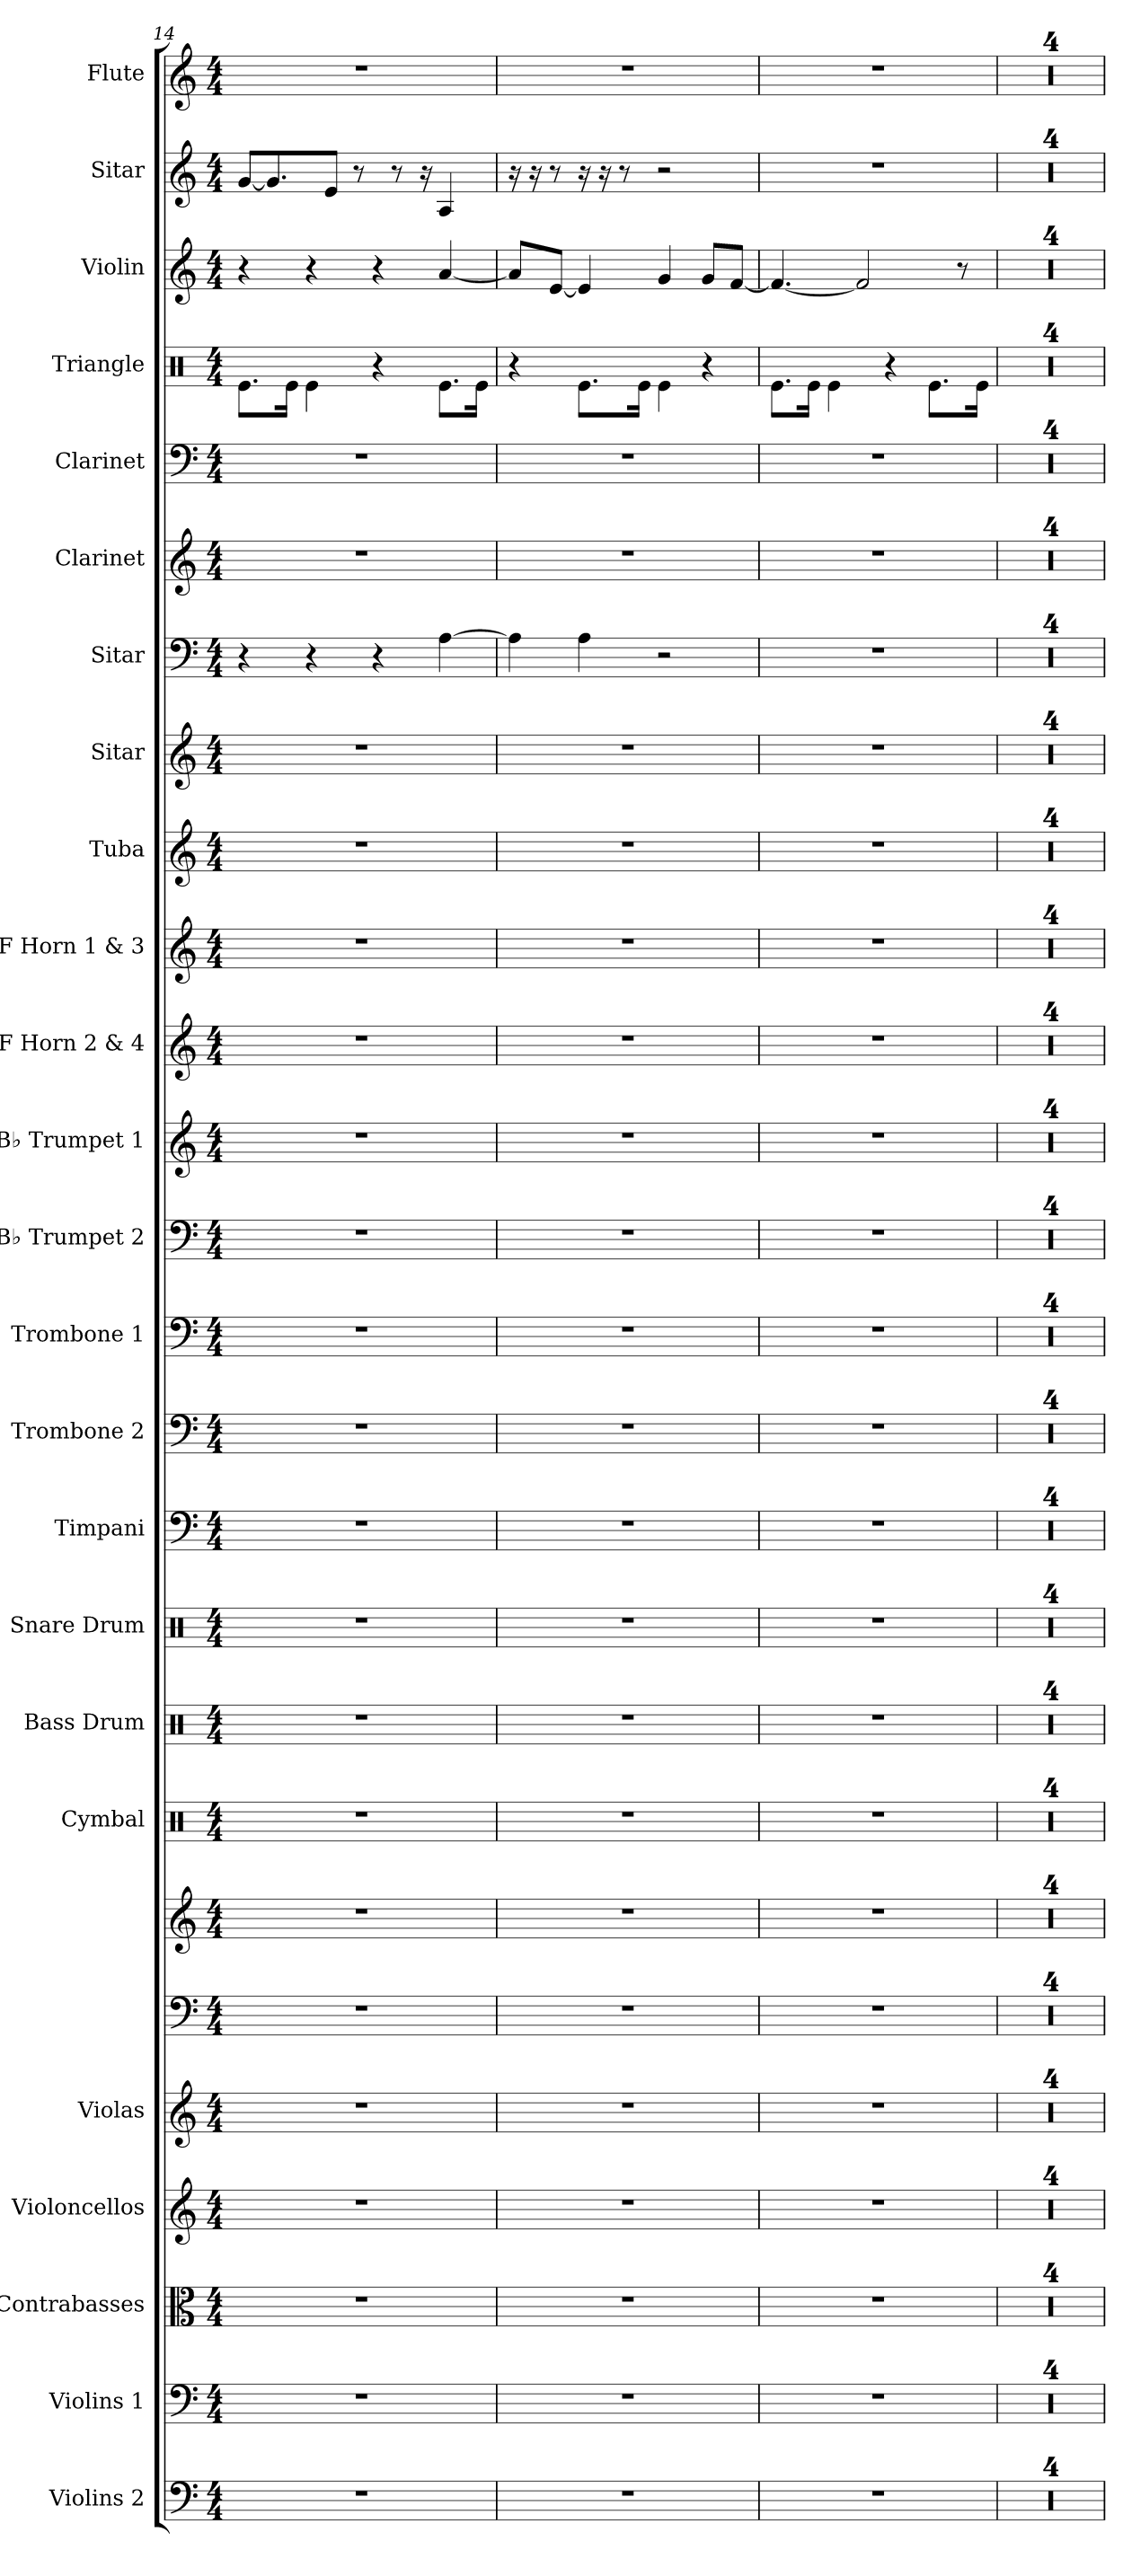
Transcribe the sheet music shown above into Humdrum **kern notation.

**kern	**kern	**kern	**kern	**kern	**kern	**kern	**kern	**kern	**kern	**kern	**kern	**kern	**kern	**kern	**kern	**kern	**kern	**kern	**kern	**kern	**kern	**kern	**kern	**kern	**kern
*part25	*part24	*part23	*part22	*part21	*part20	*part20	*part19	*part18	*part17	*part16	*part15	*part14	*part13	*part12	*part11	*part10	*part9	*part8	*part7	*part6	*part5	*part4	*part3	*part2	*part1
*staff26	*staff25	*staff24	*staff23	*staff22	*staff21	*staff20	*staff19	*staff18	*staff17	*staff16	*staff15	*staff14	*staff13	*staff12	*staff11	*staff10	*staff9	*staff8	*staff7	*staff6	*staff5	*staff4	*staff3	*staff2	*staff1
*I"Violins 2	*I"Violins 1	*I"Contrabasses	*I"Violoncellos	*I"Violas	*	*	*I"Cymbal	*I"Bass Drum	*I"Snare Drum	*I"Timpani	*I"Trombone 2	*I"Trombone 1	*I"B♭ Trumpet 2	*I"B♭ Trumpet 1	*I"F Horn 2 &amp; 4	*I"F Horn 1 &amp; 3	*I"Tuba	*I"Sitar	*I"Sitar	*I"Clarinet	*I"Clarinet	*I"Triangle	*I"Violin	*I"Sitar	*I"Flute
*I'Vlns. 2	*I'Vlns. 1	*I'Cbs.	*I'Vcs.	*I'Vlas.	*	*	*I'Cym.	*I'B. Dr.	*I'Sn. Dr.	*I'Timp.	*I'Tbn. 2	*I'Tbn. 1	*I'B♭ Tpt. 2	*I'B♭ Tpt. 1	*I'F Hn. 2 4	*I'F Hn. 1 3	*I'Tba.	*I'Si.	*I'Si.	*I'B♭ Cl. 2	*I'B♭ Cl. 1	*I'Trgl.	*I'Vln.	*I'Si.	*I'Fl. 1
*clefF4	*clefF4	*clefC3	*clefG2	*clefG2	*clefF4	*clefG2	*clefX	*clefX	*clefX	*clefF4	*clefF4	*clefF4	*clefF4	*clefG2	*clefG2	*clefG2	*clefG2	*clefG2	*clefF4	*clefG2	*clefF4	*clefX	*clefG2	*clefG2	*clefG2
*	*	*	*	*	*	*	*	*	*	*	*	*	*	*ITrd1c2	*ITrd1c2	*ITrd4c7	*ITrd4c7	*	*	*ITrd1c2	*ITrd1c2	*	*	*	*
*k[]	*k[]	*k[]	*k[]	*k[]	*k[]	*k[]	*k[]	*k[]	*k[]	*k[]	*k[]	*k[]	*k[]	*k[b-e-]	*k[b-e-]	*k[b-]	*k[b-]	*k[]	*k[]	*k[b-e-]	*k[b-e-]	*k[]	*k[]	*k[]	*k[]
*M4/4	*M4/4	*M4/4	*M4/4	*M4/4	*M4/4	*M4/4	*M4/4	*M4/4	*M4/4	*M4/4	*M4/4	*M4/4	*M4/4	*M4/4	*M4/4	*M4/4	*M4/4	*M4/4	*M4/4	*M4/4	*M4/4	*M4/4	*M4/4	*M4/4	*M4/4
=14	=14	=14	=14	=14	=14	=14	=14	=14	=14	=14	=14	=14	=14	=14	=14	=14	=14	=14	=14	=14	=14	=14	=14	=14	=14
1r	1r	1r	1r	1r	1r	1r	1r	1r	1r	1r	1r	1r	1r	1r	1r	1r	1r	1r	4r	1r	1r	8.Re\L	4r	[8g/L	1r
.	.	.	.	.	.	.	.	.	.	.	.	.	.	.	.	.	.	.	.	.	.	.	.	8.g/]	.
.	.	.	.	.	.	.	.	.	.	.	.	.	.	.	.	.	.	.	.	.	.	16Re\Jk	.	.	.
.	.	.	.	.	.	.	.	.	.	.	.	.	.	.	.	.	.	.	4r	.	.	4Re\	4r	.	.
.	.	.	.	.	.	.	.	.	.	.	.	.	.	.	.	.	.	.	.	.	.	.	.	8e/J	.
.	.	.	.	.	.	.	.	.	.	.	.	.	.	.	.	.	.	.	.	.	.	.	.	8r	.
.	.	.	.	.	.	.	.	.	.	.	.	.	.	.	.	.	.	.	4r	.	.	4r	4r	.	.
.	.	.	.	.	.	.	.	.	.	.	.	.	.	.	.	.	.	.	.	.	.	.	.	8r	.
.	.	.	.	.	.	.	.	.	.	.	.	.	.	.	.	.	.	.	.	.	.	.	.	16r	.
.	.	.	.	.	.	.	.	.	.	.	.	.	.	.	.	.	.	.	[4A\	.	.	8.Re\L	[4a/	4A/	.
.	.	.	.	.	.	.	.	.	.	.	.	.	.	.	.	.	.	.	.	.	.	16Re\Jk	.	.	.
=15	=15	=15	=15	=15	=15	=15	=15	=15	=15	=15	=15	=15	=15	=15	=15	=15	=15	=15	=15	=15	=15	=15	=15	=15	=15
1r	1r	1r	1r	1r	1r	1r	1r	1r	1r	1r	1r	1r	1r	1r	1r	1r	1r	1r	4A\]	1r	1r	4r	8a/L]	16r	1r
.	.	.	.	.	.	.	.	.	.	.	.	.	.	.	.	.	.	.	.	.	.	.	.	16r	.
.	.	.	.	.	.	.	.	.	.	.	.	.	.	.	.	.	.	.	.	.	.	.	[8e/J	8r	.
.	.	.	.	.	.	.	.	.	.	.	.	.	.	.	.	.	.	.	4A\	.	.	8.Re\L	4e/]	16r	.
.	.	.	.	.	.	.	.	.	.	.	.	.	.	.	.	.	.	.	.	.	.	.	.	16r	.
.	.	.	.	.	.	.	.	.	.	.	.	.	.	.	.	.	.	.	.	.	.	.	.	8r	.
.	.	.	.	.	.	.	.	.	.	.	.	.	.	.	.	.	.	.	.	.	.	16Re\Jk	.	.	.
.	.	.	.	.	.	.	.	.	.	.	.	.	.	.	.	.	.	.	2r	.	.	4Re\	4g/	2r	.
.	.	.	.	.	.	.	.	.	.	.	.	.	.	.	.	.	.	.	.	.	.	4r	8g/L	.	.
.	.	.	.	.	.	.	.	.	.	.	.	.	.	.	.	.	.	.	.	.	.	.	[8f/J	.	.
=16	=16	=16	=16	=16	=16	=16	=16	=16	=16	=16	=16	=16	=16	=16	=16	=16	=16	=16	=16	=16	=16	=16	=16	=16	=16
1r	1r	1r	1r	1r	1r	1r	1r	1r	1r	1r	1r	1r	1r	1r	1r	1r	1r	1r	1r	1r	1r	8.Re\L	4.f/_	1r	1r
.	.	.	.	.	.	.	.	.	.	.	.	.	.	.	.	.	.	.	.	.	.	16Re\Jk	.	.	.
.	.	.	.	.	.	.	.	.	.	.	.	.	.	.	.	.	.	.	.	.	.	4Re\	.	.	.
.	.	.	.	.	.	.	.	.	.	.	.	.	.	.	.	.	.	.	.	.	.	.	2f/]	.	.
.	.	.	.	.	.	.	.	.	.	.	.	.	.	.	.	.	.	.	.	.	.	4r	.	.	.
.	.	.	.	.	.	.	.	.	.	.	.	.	.	.	.	.	.	.	.	.	.	8.Re\L	.	.	.
.	.	.	.	.	.	.	.	.	.	.	.	.	.	.	.	.	.	.	.	.	.	.	8r	.	.
.	.	.	.	.	.	.	.	.	.	.	.	.	.	.	.	.	.	.	.	.	.	16Re\Jk	.	.	.
=17	=17	=17	=17	=17	=17	=17	=17	=17	=17	=17	=17	=17	=17	=17	=17	=17	=17	=17	=17	=17	=17	=17	=17	=17	=17
1r	1r	1r	1r	1r	1r	1r	1r	1r	1r	1r	1r	1r	1r	1r	1r	1r	1r	1r	1r	1r	1r	1r	1r	1r	1r
=18	=18	=18	=18	=18	=18	=18	=18	=18	=18	=18	=18	=18	=18	=18	=18	=18	=18	=18	=18	=18	=18	=18	=18	=18	=18
1r	1r	1r	1r	1r	1r	1r	1r	1r	1r	1r	1r	1r	1r	1r	1r	1r	1r	1r	1r	1r	1r	1r	1r	1r	1r
=19	=19	=19	=19	=19	=19	=19	=19	=19	=19	=19	=19	=19	=19	=19	=19	=19	=19	=19	=19	=19	=19	=19	=19	=19	=19
1r	1r	1r	1r	1r	1r	1r	1r	1r	1r	1r	1r	1r	1r	1r	1r	1r	1r	1r	1r	1r	1r	1r	1r	1r	1r
=20	=20	=20	=20	=20	=20	=20	=20	=20	=20	=20	=20	=20	=20	=20	=20	=20	=20	=20	=20	=20	=20	=20	=20	=20	=20
1r	1r	1r	1r	1r	1r	1r	1r	1r	1r	1r	1r	1r	1r	1r	1r	1r	1r	1r	1r	1r	1r	1r	1r	1r	1r
=	=	=	=	=	=	=	=	=	=	=	=	=	=	=	=	=	=	=	=	=	=	=	=	=	=
*-	*-	*-	*-	*-	*-	*-	*-	*-	*-	*-	*-	*-	*-	*-	*-	*-	*-	*-	*-	*-	*-	*-	*-	*-	*-
